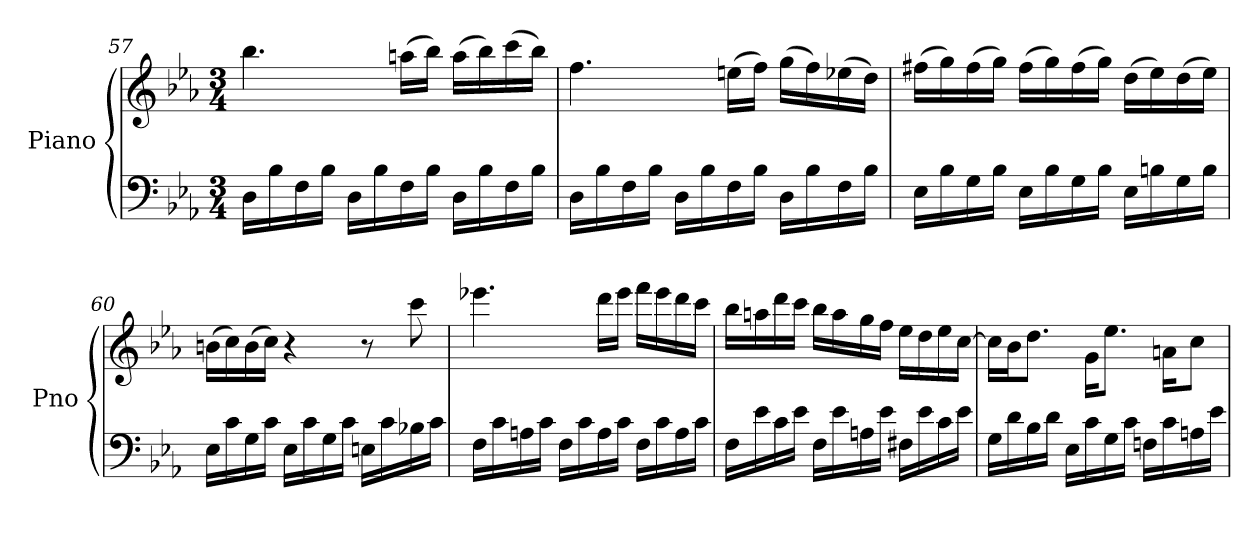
**kern	**kern
*part1	*part1
*staff2	*staff1
*I"Piano	*
*I'Pno	*
*clefF4	*clefG2
*k[b-e-a-]	*k[b-e-a-]
*E-:	*E-:
*M3/4	*M3/4
=57	=57
16D\LL	4.bb-\
16B-\	.
16F\	.
16B-\JJ	.
16D\LL	.
16B-\	.
16F\	(>16aan\LL
16B-\JJ	16bb-\JJ)
16D\LL	(>16aa\LL
16B-\	16bb-\)
16F\	(>16ccc\
16B-\JJ	16bb-\JJ)
!!LO:LB:g=z
=58	=58
16D\LL	4.ff\
16B-\	.
16F\	.
16B-\JJ	.
16D\LL	.
16B-\	.
16F\	(>16een\LL
16B-\JJ	16ff\JJ)
16D\LL	(>16gg\LL
16B-\	16ff\)
16F\	(>16ee-X\
16B-\JJ	16dd\JJ)
=59	=59
16E-\LL	(>16ff#X\LL
16B-\	16gg\)
16G\	(>16ff#\
16B-\JJ	16gg\JJ)
16E-\LL	(>16ff#\LL
16B-\	16gg\)
16G\	(>16ff#\
16B-\JJ	16gg\JJ)
16E-\LL	(>16dd\LL
16Bn\	16ee-\)
16G\	(>16dd\
16B\JJ	16ee-\JJ)
=60	=60
16E-\LL	(>16bn\LL
16c\	16cc\)
16G\	(>16b\
16c\JJ	16cc\JJ)
16E-\LL	4r
16c\	.
16G\	.
16c\JJ	.
16En\LL	8r
16c\	.
16B-X\	8ccc\
16c\JJ	.
!!LO:LB:g=z
=61	=61
16F\LL	4.eee-X\
16c\	.
16An\	.
16c\JJ	.
16F\LL	.
16c\	.
16A\	16ddd\LL
16c\JJ	16eee-\JJ
16F\LL	16fff\LL
16c\	16eee-\
16A\	16ddd\
16c\JJ	16ccc\JJ
=62	=62
16F\LL	16bb-\LL
16e-\	16aan\
16c\	16ddd\
16e-\JJ	16ccc\JJ
16F\LL	16bb-\LL
16e-\	16aa\
16An\	16gg\
16e-\JJ	16ff\JJ
16F#X\LL	16ee-\LL
16e-\	16dd\
16c\	16ee-\
16e-\JJ	[16cc\JJ
=63	=63
16G\LL	16cc\LL]
16d\	16b-\J
16B-\	8.dd\J
16d\JJ	.
16E-\LL	.
16c\	16g\KL
16G\	8.ee-\J
16c\JJ	.
16Fn\LL	.
16c\	16an\KL
16An\	8cc\J
16e-\JJ	.
=	=
*-	*-
